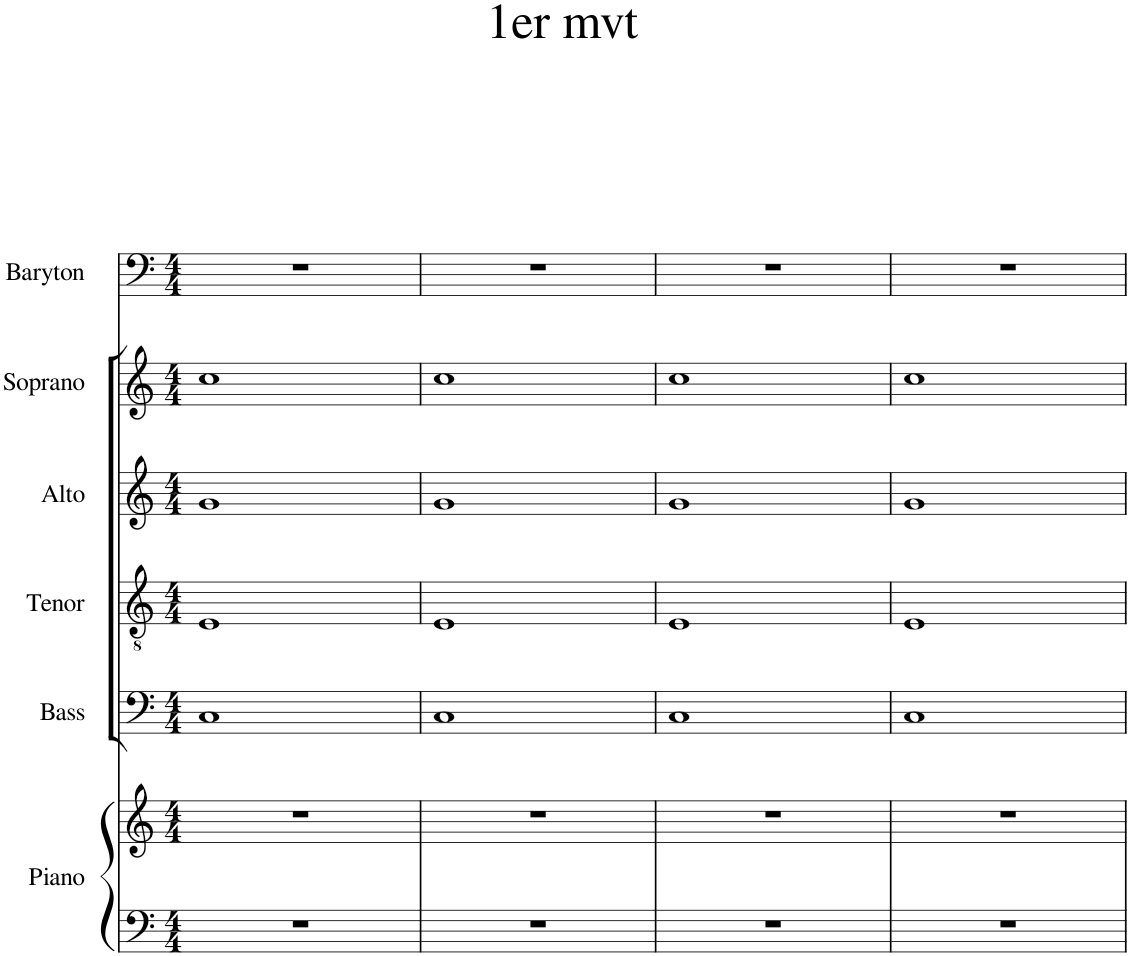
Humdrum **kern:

**kern	**kern	**kern	**kern	**kern	**kern	**kern
*part6	*part6	*part5	*part4	*part3	*part2	*part1
*staff7	*staff6	*staff5	*staff4	*staff3	*staff2	*staff1
*I"Piano	*	*I"Bass	*I"Tenor	*I"Alto	*I"Soprano	*I"Baryton
*I'Pno.	*	*I'B.	*I'T.	*I'A.	*I'S.	*I'Bar.
*clefF4	*clefG2	*clefF4	*clefGv2	*clefG2	*clefG2	*clefF4
*k[]	*k[]	*k[]	*k[]	*k[]	*k[]	*k[]
*M4/4	*M4/4	*M4/4	*M4/4	*M4/4	*M4/4	*M4/4
=1	=1	=1	=1	=1	=1	=1
1r	1r	1C	1E	1g	1cc	1r
=2	=2	=2	=2	=2	=2	=2
1r	1r	1C	1E	1g	1cc	1r
=3	=3	=3	=3	=3	=3	=3
1r	1r	1C	1E	1g	1cc	1r
=4	=4	=4	=4	=4	=4	=4
1r	1r	1C	1E	1g	1cc	1r
=	=	=	=	=	=	=
*-	*-	*-	*-	*-	*-	*-
